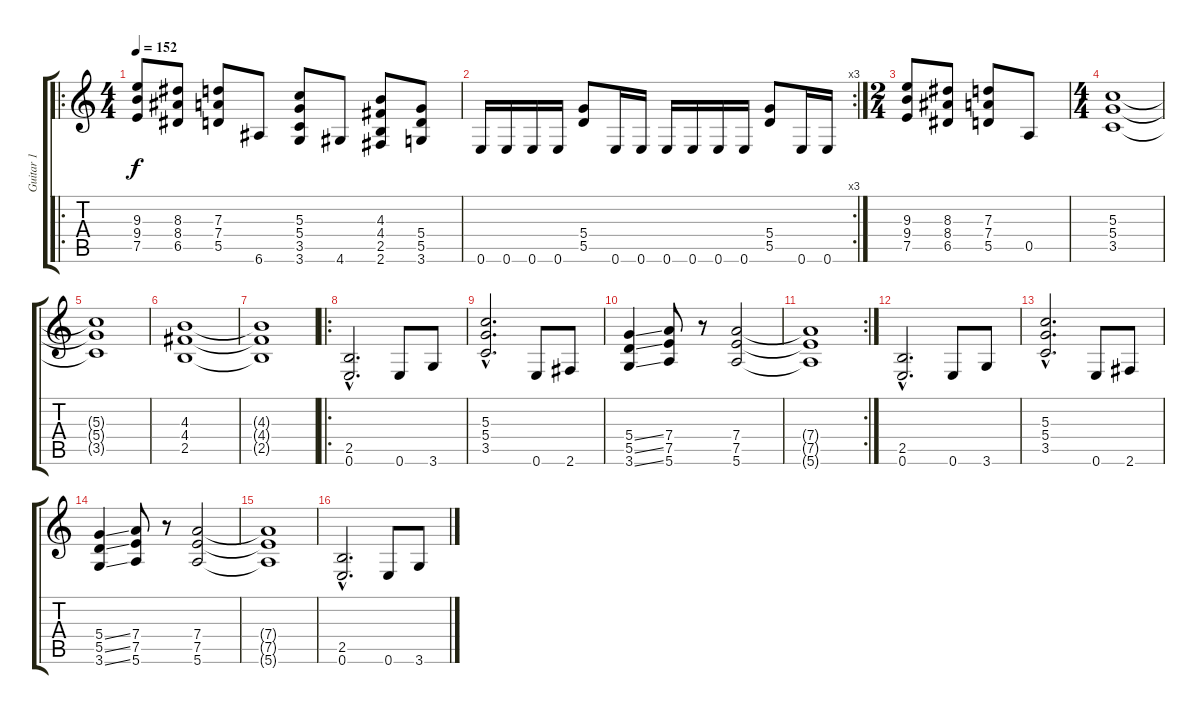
\track ("Guitar 1" "Guitar 1") {instrument distortionguitar}
\staff {score tabs}
\tuning (E4 B3 G3 D3 A2 E2) {hide}
\ro
\ts (4 4)
\tempo 152
\clef g2
\ks c
(9.3 9.4 7.5).8{dy f} (8.3 8.4 6.5).8 (7.3 7.4 5.5).8 6.6.8 (5.3 5.4 3.5 3.6).8 4.6.8 (4.3 4.4 2.5 2.6).8 (5.4 5.5 3.6).8 |
\rc 3
0.6.16 0.6.16 0.6.16 0.6.16 (5.4 5.5).8 0.6.16 0.6.16 0.6.16 0.6.16 0.6.16 0.6.16 (5.4 5.5).8 0.6.16 0.6.16 |
\ts (2 4)
(9.3 9.4 7.5).8 (8.3 8.4 6.5).8 (7.3 7.4 5.5).8 0.5.8 |
\ts (4 4)
(5.3 5.4 3.5).1 |
(5.3{t} 5.4{t} 3.5{t}).1 |
(4.3 4.4 2.5).1 |
(4.3{t} 4.4{t} 2.5{t}).1 |
\ro
(2.5{hac} 0.6{hac}).2{d} 0.6.8 3.6.8 |
(5.3{hac} 5.4{hac} 3.5{hac}).2{d} 0.6.8 2.6.8 |
(5.4{ss} 5.5{ss} 3.6{ss}).4 (7.4 7.5 5.6).8 r.8 (7.4 7.5 5.6).2 |
\rc 2
(7.4{t} 7.5{t} 5.6{t}).1 |
(2.5{hac} 0.6{hac}).2{d} 0.6.8 3.6.8 |
(5.3{hac} 5.4{hac} 3.5{hac}).2{d} 0.6.8 2.6.8 |
(5.4{ss} 5.5{ss} 3.6{ss}).4 (7.4 7.5 5.6).8 r.8 (7.4 7.5 5.6).2 |
(7.4{t} 7.5{t} 5.6{t}).1 |
(2.5{hac} 0.6{hac}).2{d} 0.6.8 3.6.8
